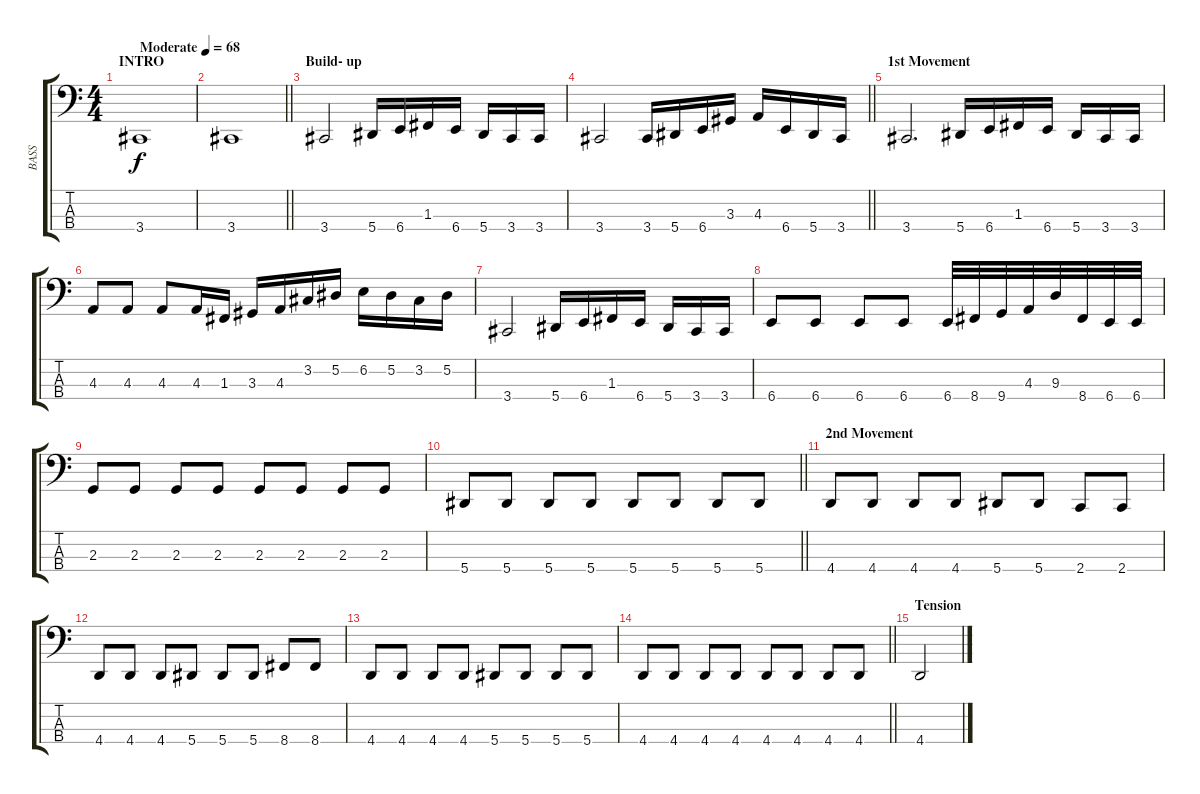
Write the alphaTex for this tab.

\track ("BASS" "BASS") {instrument electricbassfinger}
\staff {score tabs}
\tuning (Eb2 Bb1 F1 Bb0) {hide}
\ts (4 4)
\section ("" "INTRO")
\tempo (68 "Moderate")
\clef f4
\ks c
3.4.1{dy f instrument electricbassfinger} |
\barLineRight lightlight
3.4.1 |
\section ("" "Build- up")
3.4.2 5.4.16 6.4.16 1.3.16 6.4.16 5.4.16 3.4.16 3.4.16 |
\barLineRight lightlight
3.4.2 3.4.16 5.4.16 6.4.16 3.3.16 4.3.16 6.4.16 5.4.16 3.4.16 |
\section ("" "1st Movement")
3.4.2{d} 5.4.16 6.4.16 1.3.16 6.4.16 5.4.16 3.4.16 3.4.16 |
4.3.8 4.3.8 4.3.8 4.3.16 1.3.16 3.3.16 4.3.16 3.2.16 5.2.16 6.2.16 5.2.16 3.2.16 5.2.16 |
3.4.2 5.4.16 6.4.16 1.3.16 6.4.16 5.4.16 3.4.16 3.4.16 |
6.4.8 6.4.8 6.4.8 6.4.8 6.4.32 8.4.32 9.4.32 4.3.32 9.3.32 8.4.32 6.4.32 6.4.32 |
2.3.8 2.3.8 2.3.8 2.3.8 2.3.8 2.3.8 2.3.8 2.3.8 |
\barLineRight lightlight
5.4.8 5.4.8 5.4.8 5.4.8 5.4.8 5.4.8 5.4.8 5.4.8 |
\section ("" "2nd Movement")
4.4.8 4.4.8 4.4.8 4.4.8 5.4.8 5.4.8 2.4.8 2.4.8 |
4.4.8 4.4.8 4.4.8 5.4.8 5.4.8 5.4.8 8.4.8 8.4.8 |
4.4.8 4.4.8 4.4.8 4.4.8 5.4.8 5.4.8 5.4.8 5.4.8 |
\barLineRight lightlight
4.4.8 4.4.8 4.4.8 4.4.8 4.4.8 4.4.8 4.4.8 4.4.8 |
\section ("" "Tension")
4.4.2
